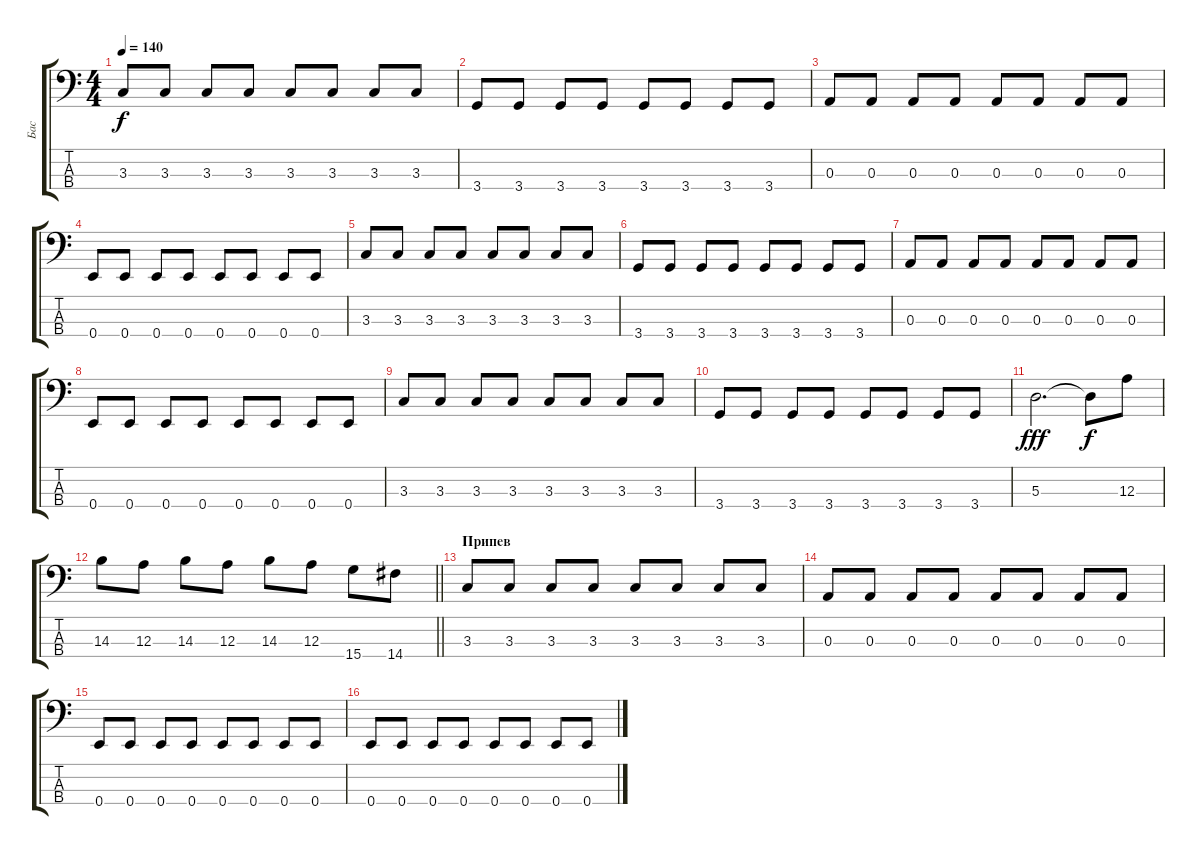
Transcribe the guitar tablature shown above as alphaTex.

\track ("Бас" "Бас") {instrument electricbassfinger}
\staff {score tabs}
\tuning (G2 D2 A1 E1) {hide}
\ts (4 4)
\tempo 140
\clef f4
\ks c
3.3.8{dy f} 3.3.8 3.3.8 3.3.8 3.3.8 3.3.8 3.3.8 3.3.8 |
3.4.8 3.4.8 3.4.8 3.4.8 3.4.8 3.4.8 3.4.8 3.4.8 |
0.3.8 0.3.8 0.3.8 0.3.8 0.3.8 0.3.8 0.3.8 0.3.8 |
0.4.8 0.4.8 0.4.8 0.4.8 0.4.8 0.4.8 0.4.8 0.4.8 |
3.3.8 3.3.8 3.3.8 3.3.8 3.3.8 3.3.8 3.3.8 3.3.8 |
3.4.8 3.4.8 3.4.8 3.4.8 3.4.8 3.4.8 3.4.8 3.4.8 |
0.3.8 0.3.8 0.3.8 0.3.8 0.3.8 0.3.8 0.3.8 0.3.8 |
0.4.8 0.4.8 0.4.8 0.4.8 0.4.8 0.4.8 0.4.8 0.4.8 |
3.3.8 3.3.8 3.3.8 3.3.8 3.3.8 3.3.8 3.3.8 3.3.8 |
3.4.8 3.4.8 3.4.8 3.4.8 3.4.8 3.4.8 3.4.8 3.4.8 |
5.3.2{d dy fff} 5.3{t}.8{dy f} 12.3.8 |
\barLineRight lightlight
14.3.8{volume 16} 12.3.8 14.3.8 12.3.8 14.3.8 12.3.8 15.4.8 14.4.8 |
\section ("" "Припев")
3.3.8 3.3.8 3.3.8 3.3.8 3.3.8 3.3.8 3.3.8 3.3.8 |
0.3.8 0.3.8 0.3.8 0.3.8 0.3.8 0.3.8 0.3.8 0.3.8 |
0.4.8 0.4.8 0.4.8 0.4.8 0.4.8 0.4.8 0.4.8 0.4.8 |
0.4.8 0.4.8 0.4.8 0.4.8 0.4.8 0.4.8 0.4.8 0.4.8
